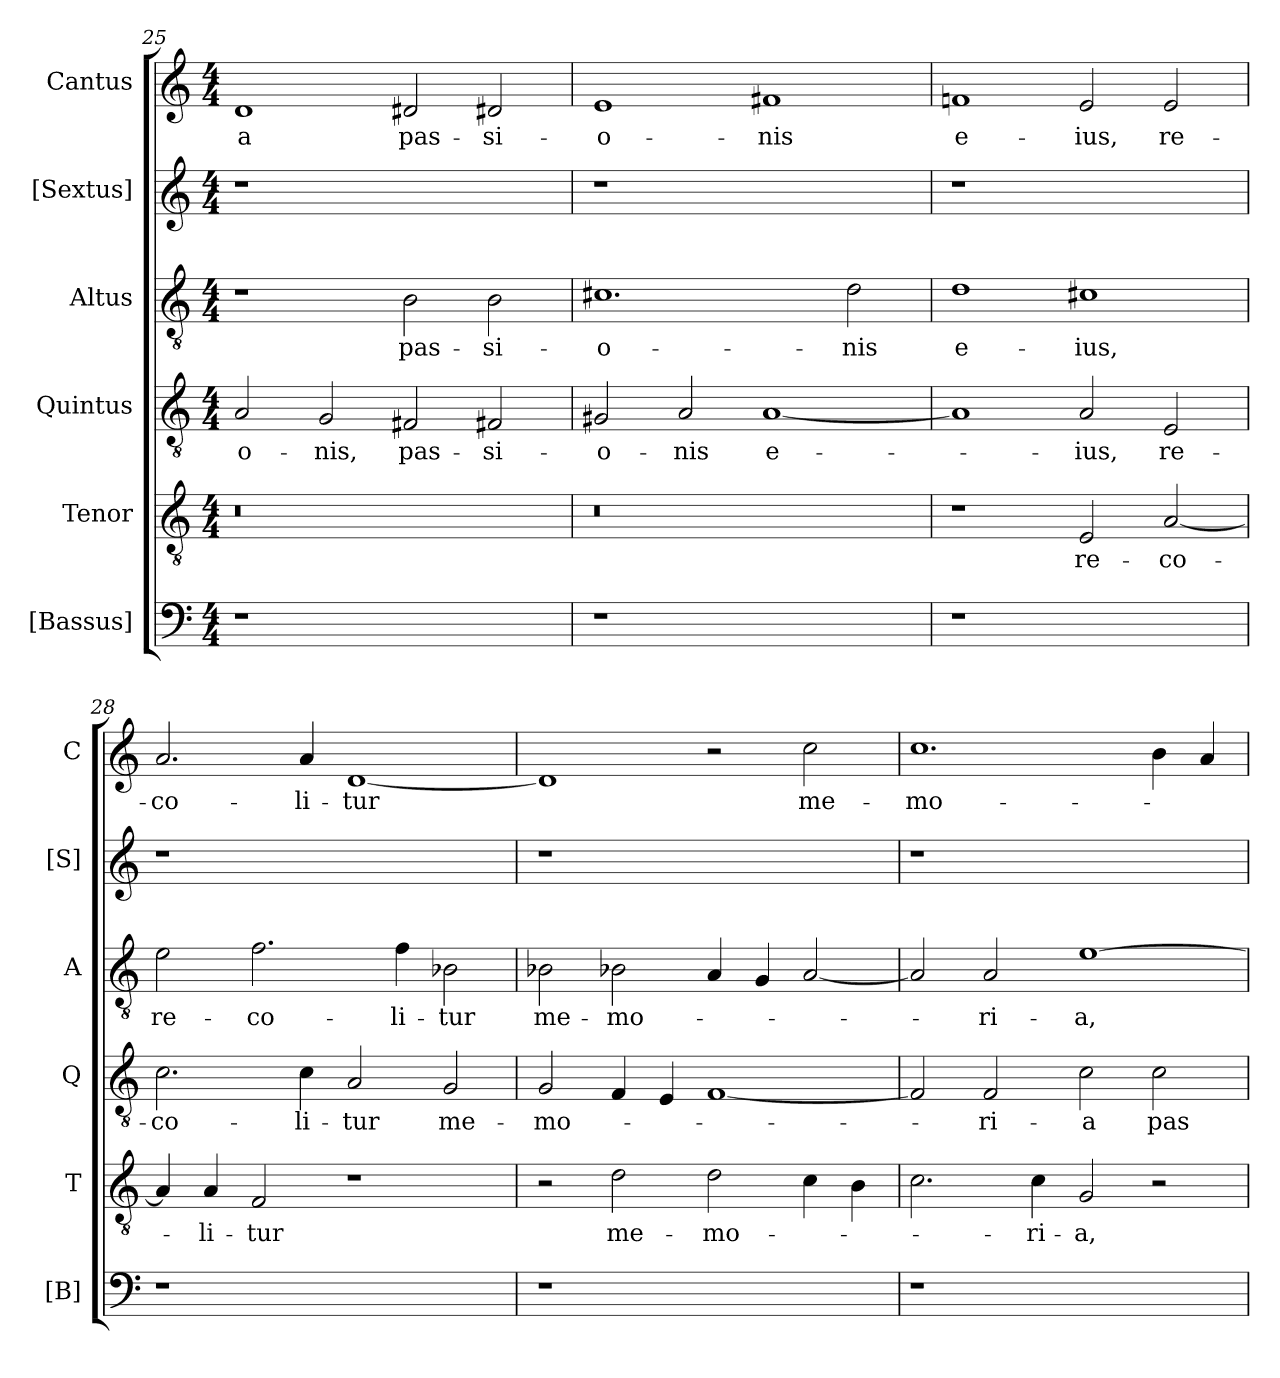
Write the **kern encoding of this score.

**kern	**kern	**text	**kern	**text	**kern	**text	**kern	**kern	**text
*part6	*part5	*part5	*part4	*part4	*part3	*part3	*part2	*part1	*part1
*staff6	*staff5	*staff5	*staff4	*staff4	*staff3	*staff3	*staff2	*staff1	*staff1
*I"[Bassus]	*I"Tenor	*	*I"Quintus	*	*I"Altus	*	*I"[Sextus]	*I"Cantus	*
*I'[B]	*I'T	*	*I'Q	*	*I'A	*	*I'[S]	*I'C	*
*clefF4	*clefGv2	*	*clefGv2	*	*clefGv2	*	*clefG2	*clefG2	*
*k[]	*k[]	*	*k[]	*	*k[]	*	*k[]	*k[]	*
*C:	*C:	*	*C:	*	*C:	*	*C:	*C:	*
*M4/4	*M4/4	*	*M4/4	*	*M4/4	*	*M4/4	*M4/4	*
=25	=25	=25	=25	=25	=25	=25	=25	=25	=25
!	!LO:N:vis=0	!	!	!	!	!	!	!	!
1r	1r	.	2A/	-o-	1r	.	1r	1d/	-a
.	.	.	2G/	-nis,	.	.	.	.	.
1ryy	1ryy	.	2F#X/	pas-	2B\	pas-	1ryy	2d#X/	pas-
.	.	.	2F#X/	-si-	2B\	-si-	.	2d#X/	-si-
=26	=26	=26	=26	=26	=26	=26	=26	=26	=26
!	!LO:N:vis=0	!	!	!	!	!	!	!	!
1r	1r	.	2G#X/	-o-	1.c#X\	-o-	1r	1e/	-o-
.	.	.	2A/	-nis	.	.	.	.	.
1ryy	1ryy	.	[1A/	e-	.	.	1ryy	1f#X/	-nis
.	.	.	.	.	2d\	-nis	.	.	.
=27	=27	=27	=27	=27	=27	=27	=27	=27	=27
1r	1r	.	1A/]	.	1d\	e-	1r	1fn/	e-
1ryy	2E/	re-	2A/	-ius,	1c#X\	-ius,	1ryy	2e/	-ius,
.	[2A/	-co-	2E/	re-	.	.	.	2e/	re-
=28	=28	=28	=28	=28	=28	=28	=28	=28	=28
1r	4A/]	.	2.c\	-co-	2e\	re-	1r	2.a/	-co-
.	4A/	-li-	.	.	.	.	.	.	.
.	2F/	-tur	.	.	2.f\	-co-	.	.	.
.	.	.	4c\	-li-	.	.	.	4a/	-li-
1ryy	1r	.	2A/	-tur	.	.	1ryy	[1d/	-tur
.	.	.	.	.	4f\	-li-	.	.	.
.	.	.	2G/	me-	2B-X\	-tur	.	.	.
=29	=29	=29	=29	=29	=29	=29	=29	=29	=29
1r	2r	.	2G/	-mo-	2B-X\	me-	1r	1d/]	.
.	2d\	me-	4F/	.	2B-X\	-mo-	.	.	.
.	.	.	4E/	.	.	.	.	.	.
1ryy	2d\	-mo-	[1F/	.	4A/	.	1ryy	2r	.
.	.	.	.	.	4G/	.	.	.	.
.	4c\	.	.	.	[2A/	.	.	2cc\	me-
.	4B\	.	.	.	.	.	.	.	.
=30	=30	=30	=30	=30	=30	=30	=30	=30	=30
1r	2.c\	.	2F/]	.	2A/]	.	1r	1.cc\	-mo-
.	.	.	2F/	-ri-	2A/	-ri-	.	.	.
.	4c\	-ri-	.	.	.	.	.	.	.
1ryy	2G/	-a,	2c\	-a	[1e\	-a,	1ryy	.	.
.	2r	.	2c\	pas-	.	.	.	4b\	.
.	.	.	.	.	.	.	.	4a/	.
=	=	=	=	=	=	=	=	=	=
*-	*-	*-	*-	*-	*-	*-	*-	*-	*-
